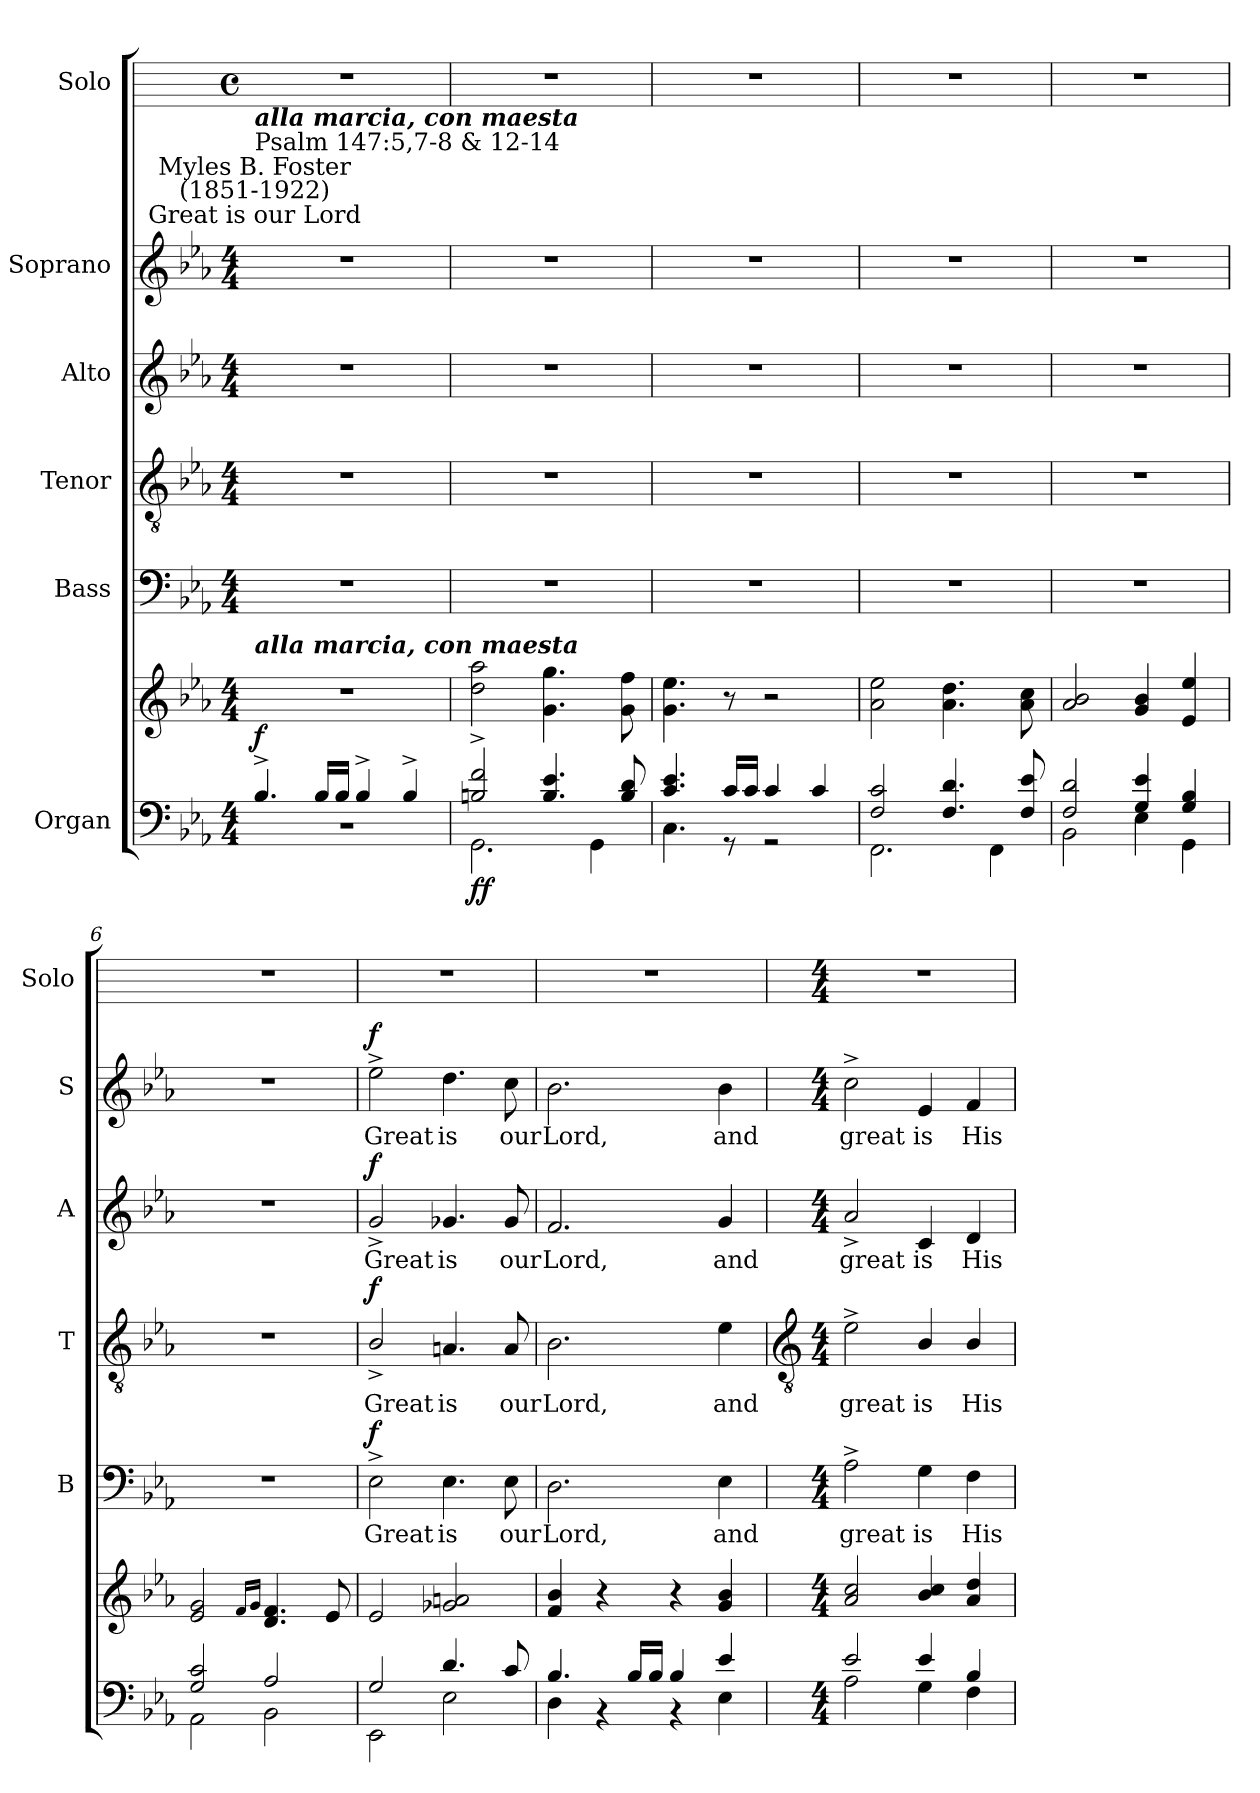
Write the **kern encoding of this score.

**kern	**kern	**dynam	**kern	**text	**dynam	**kern	**text	**dynam	**kern	**text	**dynam	**kern	**text	**dynam	**kern
*part6	*part6	*part6	*part5	*part5	*part5	*part4	*part4	*part4	*part3	*part3	*part3	*part2	*part2	*part2	*part1
*staff7	*staff6	*staff6/7	*staff5	*staff5	*staff5	*staff4	*staff4	*staff4	*staff3	*staff3	*staff3	*staff2	*staff2	*staff2	*staff1
*I"Organ	*	*	*I"Bass	*	*	*I"Tenor	*	*	*I"Alto	*	*	*I"Soprano	*	*	*I"Solo
*	*	*	*I'B	*	*	*I'T	*	*	*I'A	*	*	*I'S	*	*	*I'Solo
*clefF4	*clefG2	*	*clefF4	*	*	*clefGv2	*	*	*clefG2	*	*	*clefG2	*	*	*
*k[b-e-a-]	*k[b-e-a-]	*	*k[b-e-a-]	*	*	*k[b-e-a-]	*	*	*k[b-e-a-]	*	*	*k[b-e-a-]	*	*	*
*E-:	*E-:	*	*E-:	*	*	*E-:	*	*	*E-:	*	*	*E-:	*	*	*
*M4/4	*M4/4	*	*M4/4	*	*	*M4/4	*	*	*M4/4	*	*	*M4/4	*	*	*M4/4
*	*	*	*	*	*	*	*	*	*	*	*	*	*	*	*met(c)
*MM112	*MM112	*	*MM112	*	*	*MM112	*	*	*MM112	*	*	*MM112	*	*	*MM112
=1	=1	=1	=1	=1	=1	=1	=1	=1	=1	=1	=1	=1	=1	=1	=1
*^	*	*	*	*	*	*	*	*	*	*	*	*	*	*	*
!	!	!	!	!	!	!	!	!	!	!	!	!	!LO:TX:a:cj:t=Great is our Lord	!	!	!
!	!	!	!	!	!	!	!	!	!	!	!	!	!LO:TX:a:cj:t=Myles B. Foster\n(1851-1922)	!	!	!
!	!	!	!	!	!	!	!	!	!	!	!	!	!LO:TX:a:t=Psalm 147&colon;5,7-8 & 12-14	!	!	!
!	!	!	!	!	!	!	!	!	!	!	!	!	!LO:TX:a:Bi:t=alla marcia, con maesta	!	!	!
!	!	!LO:TX:a:Bi:t=alla marcia, con maesta	!	!	!	!	!	!	!	!	!	!	!	!	!	!
!	!	!	!LO:DY:a=2	!	!	!	!	!	!	!	!	!	!	!	!	!
4.B-^/	1r	1r	f	1r	.	.	1r	.	.	1r	.	.	1r	.	.	1r
16B-/LL	.	.	.	.	.	.	.	.	.	.	.	.	.	.	.	.
16B-/JJ	.	.	.	.	.	.	.	.	.	.	.	.	.	.	.	.
4B-^/	.	.	.	.	.	.	.	.	.	.	.	.	.	.	.	.
4B-^/	.	.	.	.	.	.	.	.	.	.	.	.	.	.	.	.
=2	=2	=2	=2	=2	=2	=2	=2	=2	=2	=2	=2	=2	=2	=2	=2	=2
!	!	!	!LO:DY:b=2	!	!	!	!	!	!	!	!	!	!	!	!	!
!	!	!	!LO:DY:n=1:b	!	!	!	!	!	!	!	!	!	!	!	!	!
2Bn/^ 2f/^	2.GG\	2dd 2aa-	f f	1r	.	.	1r	.	.	1r	.	.	1r	.	.	1r
4.B/ 4.e-/	.	4.g 4.gg	.	.	.	.	.	.	.	.	.	.	.	.	.	.
.	4GG\	.	.	.	.	.	.	.	.	.	.	.	.	.	.	.
8B/ 8d/	.	8g 8ff	.	.	.	.	.	.	.	.	.	.	.	.	.	.
=3	=3	=3	=3	=3	=3	=3	=3	=3	=3	=3	=3	=3	=3	=3	=3	=3
4.c/ 4.e-/	4.C\	4.g 4.ee-	.	1r	.	.	1r	.	.	1r	.	.	1r	.	.	1r
16c/LL	8r	8r	.	.	.	.	.	.	.	.	.	.	.	.	.	.
16c/JJ	.	.	.	.	.	.	.	.	.	.	.	.	.	.	.	.
4c/	2r	2r	.	.	.	.	.	.	.	.	.	.	.	.	.	.
4c/	.	.	.	.	.	.	.	.	.	.	.	.	.	.	.	.
=4	=4	=4	=4	=4	=4	=4	=4	=4	=4	=4	=4	=4	=4	=4	=4	=4
2F/ 2c/	2.FF\	2a- 2ee-	.	1r	.	.	1r	.	.	1r	.	.	1r	.	.	1r
4.F/ 4.d/	.	4.a- 4.dd	.	.	.	.	.	.	.	.	.	.	.	.	.	.
.	4FF\	.	.	.	.	.	.	.	.	.	.	.	.	.	.	.
8F/ 8e-/	.	8a- 8cc	.	.	.	.	.	.	.	.	.	.	.	.	.	.
=5	=5	=5	=5	=5	=5	=5	=5	=5	=5	=5	=5	=5	=5	=5	=5	=5
2F/ 2d/	2BB-\	2a- 2b-	.	1r	.	.	1r	.	.	1r	.	.	1r	.	.	1r
4G/ 4e-/	4E-\	4g 4b-	.	.	.	.	.	.	.	.	.	.	.	.	.	.
4G/ 4B-/	4GG\	4e- 4ee-	.	.	.	.	.	.	.	.	.	.	.	.	.	.
=6	=6	=6	=6	=6	=6	=6	=6	=6	=6	=6	=6	=6	=6	=6	=6	=6
2G/ 2c/	2AA-\	2e- 2g	.	1r	.	.	1r	.	.	1r	.	.	1r	.	.	1r
.	.	16qqfLL	.	.	.	.	.	.	.	.	.	.	.	.	.	.
.	.	16qqgJJ	.	.	.	.	.	.	.	.	.	.	.	.	.	.
2A-/	2BB-\	4.d 4.f	.	.	.	.	.	.	.	.	.	.	.	.	.	.
.	.	8e-	.	.	.	.	.	.	.	.	.	.	.	.	.	.
=7	=7	=7	=7	=7	=7	=7	=7	=7	=7	=7	=7	=7	=7	=7	=7	=7
!	!	!	!	!	!LO:LY:b	!LO:DY:b	!	!LO:LY:b	!LO:DY:b	!	!LO:LY:b	!LO:DY:b	!	!LO:LY:b	!LO:DY:b	!
2G/	2EE-\	2e-	.	2E-^	Great	f	2B-^/	Great	f	2g^	Great	f	2ee-^	Great	f	1r
!	!	!	!	!	!LO:LY:b	!	!	!LO:LY:b	!	!	!LO:LY:b	!	!	!LO:LY:b	!	!
4.d/	2E-\	2g-X 2an	.	4.E-	is	.	4.An	is	.	4.g-X	is	.	4.dd	is	.	.
!	!	!	!	!	!LO:LY:b	!	!	!LO:LY:b	!	!	!LO:LY:b	!	!	!LO:LY:b	!	!
8c/	.	.	.	8E-	our	.	8A	our	.	8g-	our	.	8cc	our	.	.
=8	=8	=8	=8	=8	=8	=8	=8	=8	=8	=8	=8	=8	=8	=8	=8	=8
!	!	!	!	!	!LO:LY:b	!	!	!LO:LY:b	!	!	!LO:LY:b	!	!	!LO:LY:b	!	!
4.B-/	4D\	4f 4b-	.	2.D	Lord,	.	2.B-	Lord,	.	2.f	Lord,	.	2.b-	Lord,	.	1r
.	4r	4r	.	.	.	.	.	.	.	.	.	.	.	.	.	.
16B-/LL	.	.	.	.	.	.	.	.	.	.	.	.	.	.	.	.
16B-/JJ	.	.	.	.	.	.	.	.	.	.	.	.	.	.	.	.
4B-/	4r	4r	.	.	.	.	.	.	.	.	.	.	.	.	.	.
!	!	!	!	!	!LO:LY:b	!	!	!LO:LY:b	!	!	!LO:LY:b	!	!	!LO:LY:b	!	!
4e-/	4E-\	4g 4b-	.	4E-	and	.	4e-	and	.	4g	and	.	4b-	and	.	.
!!LO:LB:g=z
=9	=9	=9	=9	=9	=9	=9	=9	=9	=9	=9	=9	=9	=9	=9	=9	=9
*	*	*	*	*	*	*	*clefGv2	*	*	*	*	*	*	*	*	*
*M4/4	*	*M4/4	*	*M4/4	*	*	*M4/4	*	*	*M4/4	*	*	*M4/4	*	*	*M4/4
*	*	*^	*	*	*	*	*	*	*	*	*	*	*	*	*	*
!	!	!	!	!	!	!LO:LY:b	!	!	!LO:LY:b	!	!	!LO:LY:b	!	!	!LO:LY:b	!	!
2e-/	2A-\	2a- 2cc	1ryy	.	2A-^	great	.	2e-^	great	.	2a-^	great	.	2cc^	great	.	1r
!	!	!	!	!	!	!LO:LY:b	!	!	!LO:LY:b	!	!	!LO:LY:b	!	!	!LO:LY:b	!	!
4e-/	4G\	4b- 4cc	.	.	4G	is	.	4B-/	is	.	4c	is	.	4e-	is	.	.
!	!	!	!	!	!	!LO:LY:b	!	!	!LO:LY:b	!	!	!LO:LY:b	!	!	!LO:LY:b	!	!
4B-/	4F\	4a- 4dd	.	.	4F	His	.	4B-/	His	.	4d	His	.	4f	His	.	.
*v	*v	*	*	*	*	*	*	*	*	*	*	*	*	*	*	*	*
*	*v	*v	*	*	*	*	*	*	*	*	*	*	*	*	*	*
=	=	=	=	=	=	=	=	=	=	=	=	=	=	=	=
*-	*-	*-	*-	*-	*-	*-	*-	*-	*-	*-	*-	*-	*-	*-	*-
